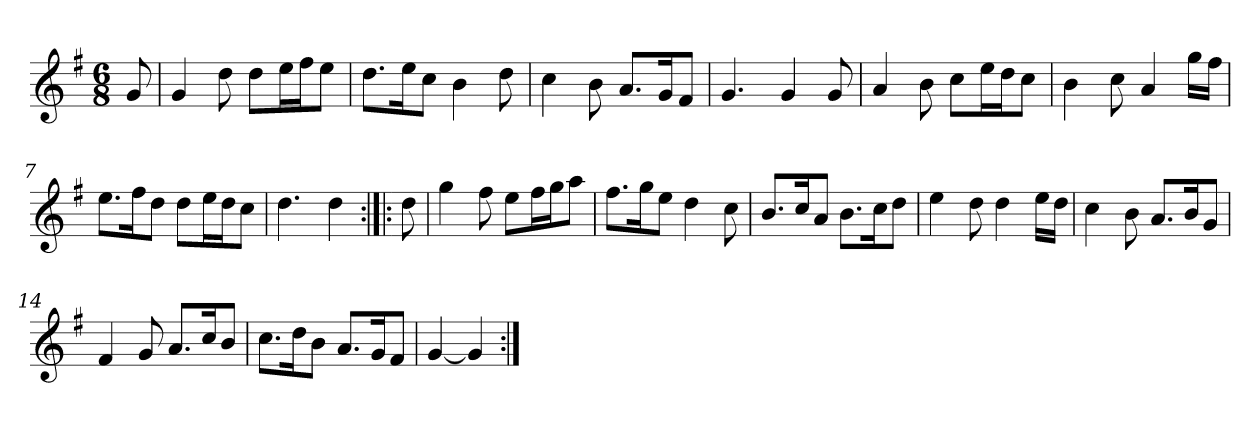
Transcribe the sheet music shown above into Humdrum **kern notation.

**kern
*part1
*staff1
*clefG2
*k[f#]
*G:
*M6/8
*MM120
=
8g
=1
4g
8dd
8dd\L
16ee\L
16ff#\J
8ee\J
=2
8.dd\L
16ee\K
8cc\J
4b
8dd
=3
4cc
8b
8.a/L
16g/K
8f#/J
=4
4.g
4g
8g
=5
4a
8b
8cc\L
16ee\L
16dd\J
8cc\J
=6
4b
8cc
4a
16gg\LL
16ff#\JJ
=7
8.ee\L
16ff#\K
8dd\J
8dd\L
16ee\L
16dd\J
8cc\J
=8
4.dd
4dd
=:|!|:
8dd
=9
4gg
8ff#
8ee\L
16ff#\L
16gg\J
8aa\J
=10
8.ff#\L
16gg\K
8ee\J
4dd
8cc
=11
8.b/L
16cc/K
8a/J
8.b\L
16cc\K
8dd\J
=12
4ee
8dd
4dd
16ee\LL
16dd\JJ
=13
4cc
8b
8.a/L
16b/K
8g/J
=14
4f#
8g
8.a/L
16cc/K
8b/J
=15
8.cc\L
16dd\K
8b\J
8.a/L
16g/K
8f#/J
=16
[4g
4g]
=:|!
*-
